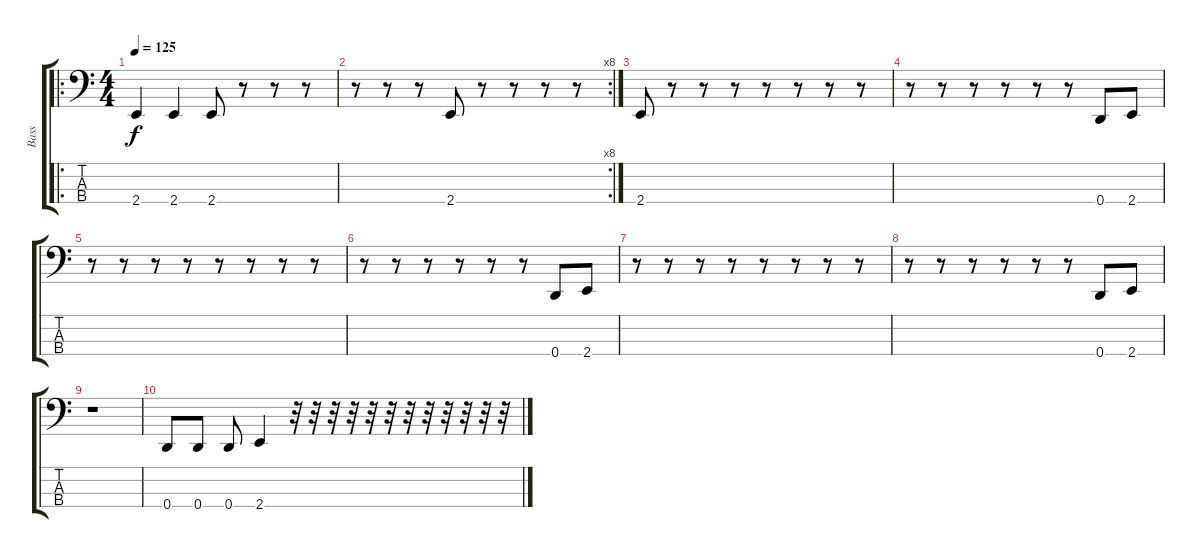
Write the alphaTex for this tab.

\track ("Bass" "Bass") {instrument electricbassfinger}
\staff {score tabs}
\tuning (G2 D2 A1 D1) {hide}
\ro
\ts (4 4)
\tempo 125
\clef f4
\ks c
2.4.4{dy f} 2.4.4 2.4.8 r.8 r.8 r.8 |
\rc 8
r.8 r.8 r.8 2.4.8 r.8 r.8 r.8 r.8 |
2.4.8 r.8 r.8 r.8 r.8 r.8 r.8 r.8 |
r.8 r.8 r.8 r.8 r.8 r.8 0.4.8 2.4.8 |
r.8 r.8 r.8 r.8 r.8 r.8 r.8 r.8 |
r.8 r.8 r.8 r.8 r.8 r.8 0.4.8 2.4.8 |
r.8 r.8 r.8 r.8 r.8 r.8 r.8 r.8 |
r.8 r.8 r.8 r.8 r.8 r.8 0.4.8 2.4.8 |
r.1 |
0.4.8 0.4.8 0.4.8 2.4.4 r.32 r.32 r.32 r.32 r.32 r.32 r.32 r.32 r.32 r.32 r.32 r.32
